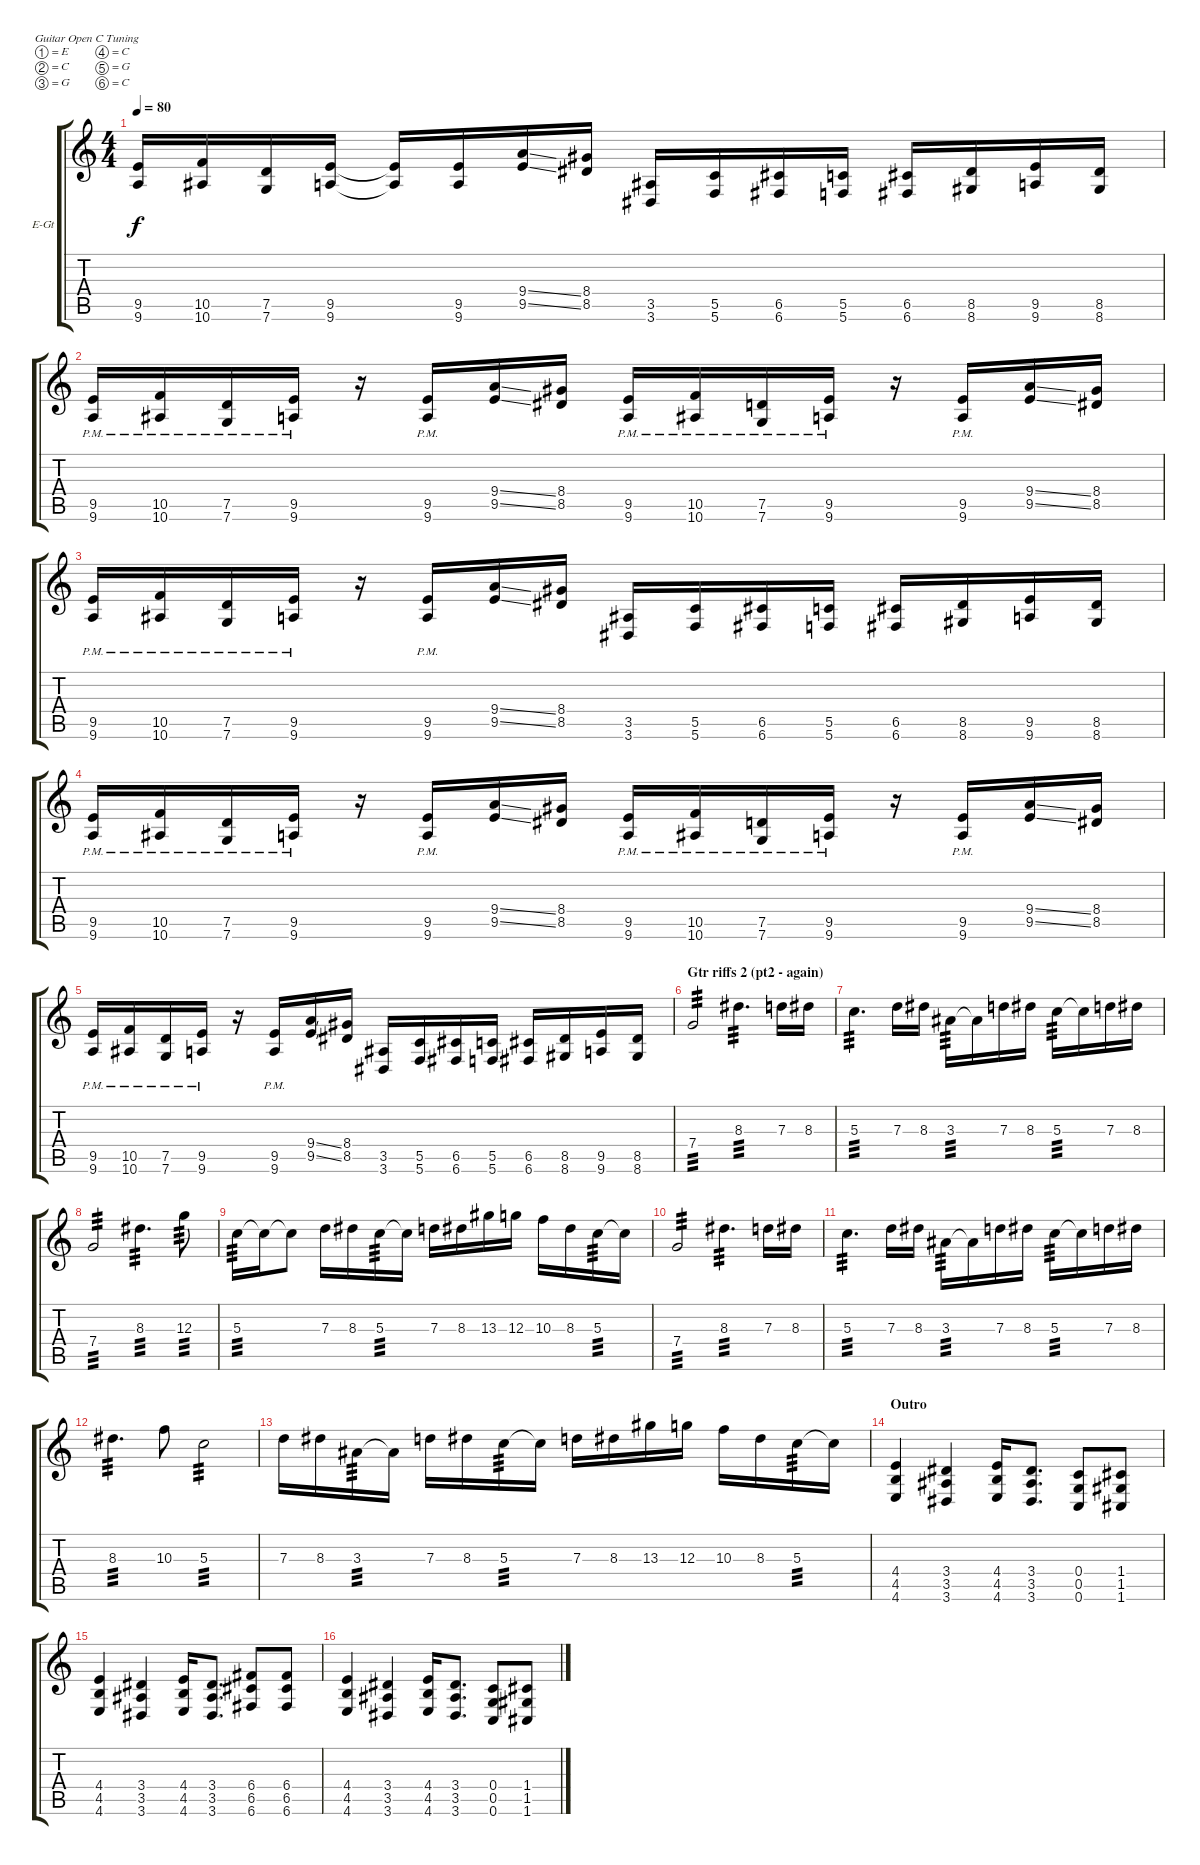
\bracketExtendMode groupsimilarinstruments
\firstSystemTrackNameOrientation horizontal
\otherSystemsTrackNameOrientation horizontal
\track ("Guitar" "E-Gt") {instrument distortionguitar}
\staff {score tabs}
\tuning (E4 C4 G3 C3 G2 C2)
\ts (4 4)
\tempo 80
\clef g2
\ks c
(9.5 9.6).16{dy f} (10.5 10.6).16 (7.5 7.6).16 (9.5 9.6).16 (9.5{t} 9.6{t}).16 (9.5 9.6).16 (9.4{ss} 9.5{ss}).16 (8.4 8.5).16 (3.5 3.6).16 (5.5 5.6).16 (6.5 6.6).16 (5.5 5.6).16 (6.5 6.6).16 (8.5 8.6).16 (9.5 9.6).16 (8.5 8.6).16 |
(9.5{pm} 9.6{pm}).16 (10.5{pm} 10.6{pm}).16 (7.5{pm} 7.6{pm}).16 (9.5{pm} 9.6{pm}).16 r.16 (9.5{pm} 9.6{pm}).16 (9.4{ss} 9.5{ss}).16 (8.4 8.5).16 (9.5{pm} 9.6{pm}).16 (10.5{pm} 10.6{pm}).16 (7.5{pm} 7.6{pm}).16 (9.5{pm} 9.6{pm}).16 r.16 (9.5{pm} 9.6{pm}).16 (9.4{ss} 9.5{ss}).16 (8.4 8.5).16 |
(9.5{pm} 9.6{pm}).16 (10.5{pm} 10.6{pm}).16 (7.5{pm} 7.6{pm}).16 (9.5{pm} 9.6{pm}).16 r.16 (9.5{pm} 9.6{pm}).16 (9.4{ss} 9.5{ss}).16 (8.4 8.5).16 (3.5 3.6).16 (5.5 5.6).16 (6.5 6.6).16 (5.5 5.6).16 (6.5 6.6).16 (8.5 8.6).16 (9.5 9.6).16 (8.5 8.6).16 |
(9.5{pm} 9.6{pm}).16 (10.5{pm} 10.6{pm}).16 (7.5{pm} 7.6{pm}).16 (9.5{pm} 9.6{pm}).16 r.16 (9.5{pm} 9.6{pm}).16 (9.4{ss} 9.5{ss}).16 (8.4 8.5).16 (9.5{pm} 9.6{pm}).16 (10.5{pm} 10.6{pm}).16 (7.5{pm} 7.6{pm}).16 (9.5{pm} 9.6{pm}).16 r.16 (9.5{pm} 9.6{pm}).16 (9.4{ss} 9.5{ss}).16 (8.4 8.5).16 |
(9.5{pm} 9.6{pm}).16 (10.5{pm} 10.6{pm}).16 (7.5{pm} 7.6{pm}).16 (9.5{pm} 9.6{pm}).16 r.16 (9.5{pm} 9.6{pm}).16 (9.4{ss} 9.5{ss}).16 (8.4 8.5).16 (3.5 3.6).16 (5.5 5.6).16 (6.5 6.6).16 (5.5 5.6).16 (6.5 6.6).16 (8.5 8.6).16 (9.5 9.6).16 (8.5 8.6).16 |
\section ("" "Gtr riffs 2 (pt2 - again)")
7.4.2{tp 3} 8.3.4{d tp 3} 7.3.16 8.3.16 |
5.3.4{d tp 3} 7.3.16 8.3.16 3.3.16{tp 3} 3.3{t}.16 7.3.16 8.3.16 5.3.16{tp 3} 5.3{t}.16 7.3.16 8.3.16 |
7.4.2{tp 3} 8.3.4{d tp 3} 12.3.8{tp 3} |
5.3.16{tp 3} 5.3{t}.16 5.3{t}.8 7.3.16 8.3.16 5.3.16{tp 3} 5.3{t}.16 7.3.16 8.3.16 13.3.16 12.3.16 10.3.16 8.3.16 5.3.16{tp 3} 5.3{t}.16 |
7.4.2{tp 3} 8.3.4{d tp 3} 7.3.16 8.3.16 |
5.3.4{d tp 3} 7.3.16 8.3.16 3.3.16{tp 3} 3.3{t}.16 7.3.16 8.3.16 5.3.16{tp 3} 5.3{t}.16 7.3.16 8.3.16 |
8.3.4{d tp 3} 10.3.8 5.3.2{tp 3} |
7.3.16 8.3.16 3.3.16{tp 3} 3.3{t}.16 7.3.16 8.3.16 5.3.16{tp 3} 5.3{t}.16 7.3.16 8.3.16 13.3.16 12.3.16 10.3.16 8.3.16 5.3.16{tp 3} 5.3{t}.16 |
\section ("" "Outro ")
(4.4 4.5 4.6).4 (3.4 3.5 3.6).4 (4.4 4.5 4.6).16 (3.4 3.5 3.6).8{d} (0.4 0.5 0.6).8 (1.4 1.5 1.6).8 |
(4.4 4.5 4.6).4 (3.4 3.5 3.6).4 (4.4 4.5 4.6).16 (3.4 3.5 3.6).8{d} (6.4 6.5 6.6).8 (6.4 6.5 6.6).8 |
(4.4 4.5 4.6).4 (3.4 3.5 3.6).4 (4.4 4.5 4.6).16 (3.4 3.5 3.6).8{d} (0.4 0.5 0.6).8 (1.4 1.5 1.6).8
